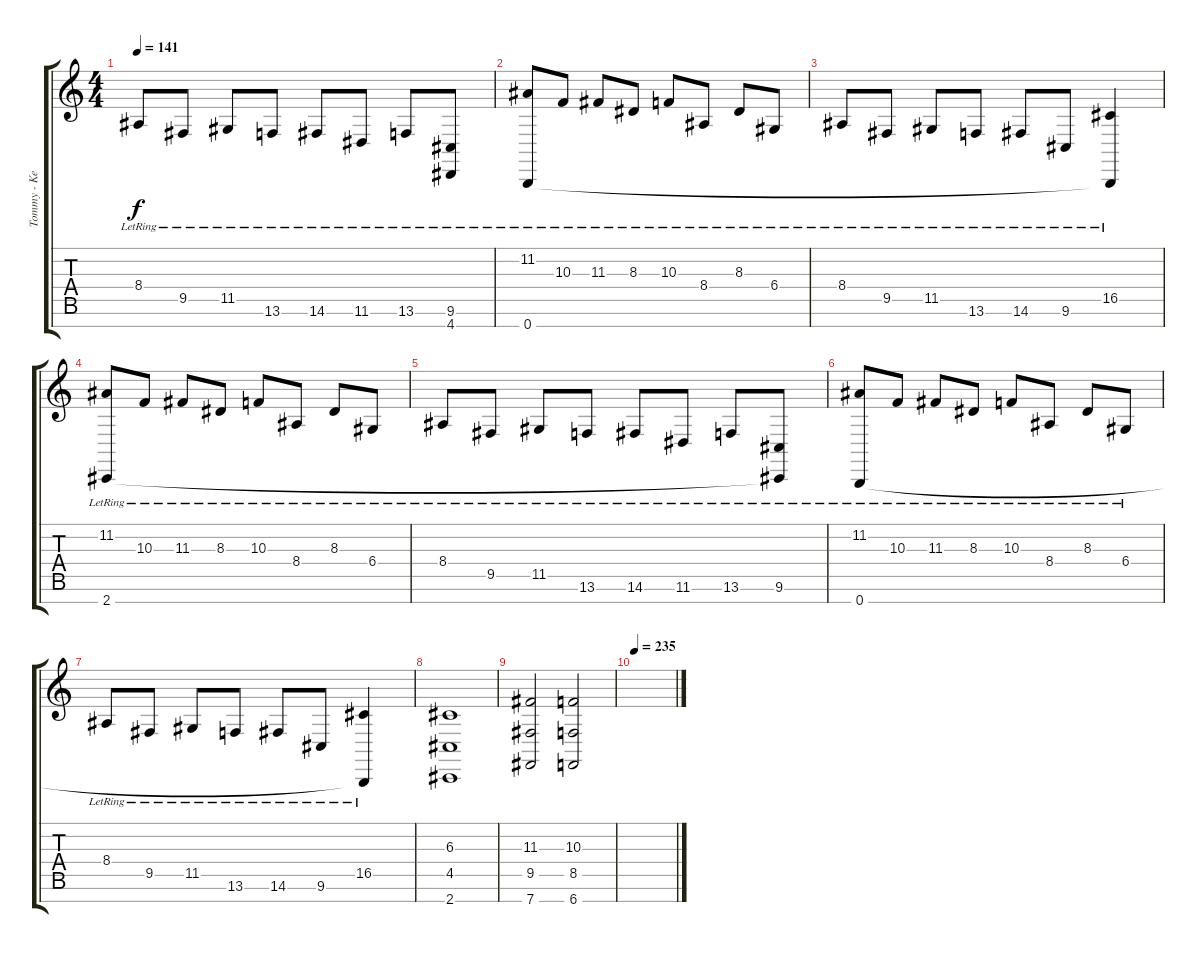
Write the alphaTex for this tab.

\track ("Tommy - Keyboards" "Tommy - Ke") {instrument harpsichord}
\staff {score tabs}
\tuning (E4 B3 G3 D3 A2 E2 B1) {hide}
\ts (4 4)
\tempo 141
\clef g2
\ks c
8.4{lr}.8{dy f} 9.5{lr}.8 11.5{lr}.8 13.6{lr}.8 14.6{lr}.8 11.6{lr}.8 13.6{lr}.8 (9.6{lr} 4.7{t}).8 |
(11.2{lr} 0.7{lr}).8 10.3{lr}.8 11.3{lr}.8 8.3{lr}.8 10.3{lr}.8 8.4{lr}.8 8.3{lr}.8 6.4{lr}.8 |
8.4{lr}.8 9.5{lr}.8 11.5{lr}.8 13.6{lr}.8 14.6{lr}.8 9.6{lr}.8 (16.5{lr} 0.7{t}).4 |
(11.2{lr} 2.7{lr}).8 10.3{lr}.8 11.3{lr}.8 8.3{lr}.8 10.3{lr}.8 8.4{lr}.8 8.3{lr}.8 6.4{lr}.8 |
8.4{lr}.8 9.5{lr}.8 11.5{lr}.8 13.6{lr}.8 14.6{lr}.8 11.6{lr}.8 13.6{lr}.8 (9.6{lr} 2.7{t}).8 |
(11.2{lr} 0.7{lr}).8 10.3{lr}.8 11.3{lr}.8 8.3{lr}.8 10.3{lr}.8 8.4{lr}.8 8.3{lr}.8 6.4{lr}.8 |
8.4{lr}.8 9.5{lr}.8 11.5{lr}.8 13.6{lr}.8 14.6{lr}.8 9.6{lr}.8 (16.5{lr} 0.7{t}).4 |
(6.3 4.5 2.7).1 |
(11.3 9.5 7.7).2 (10.3 8.5 6.7).2 |
\tempo 235
